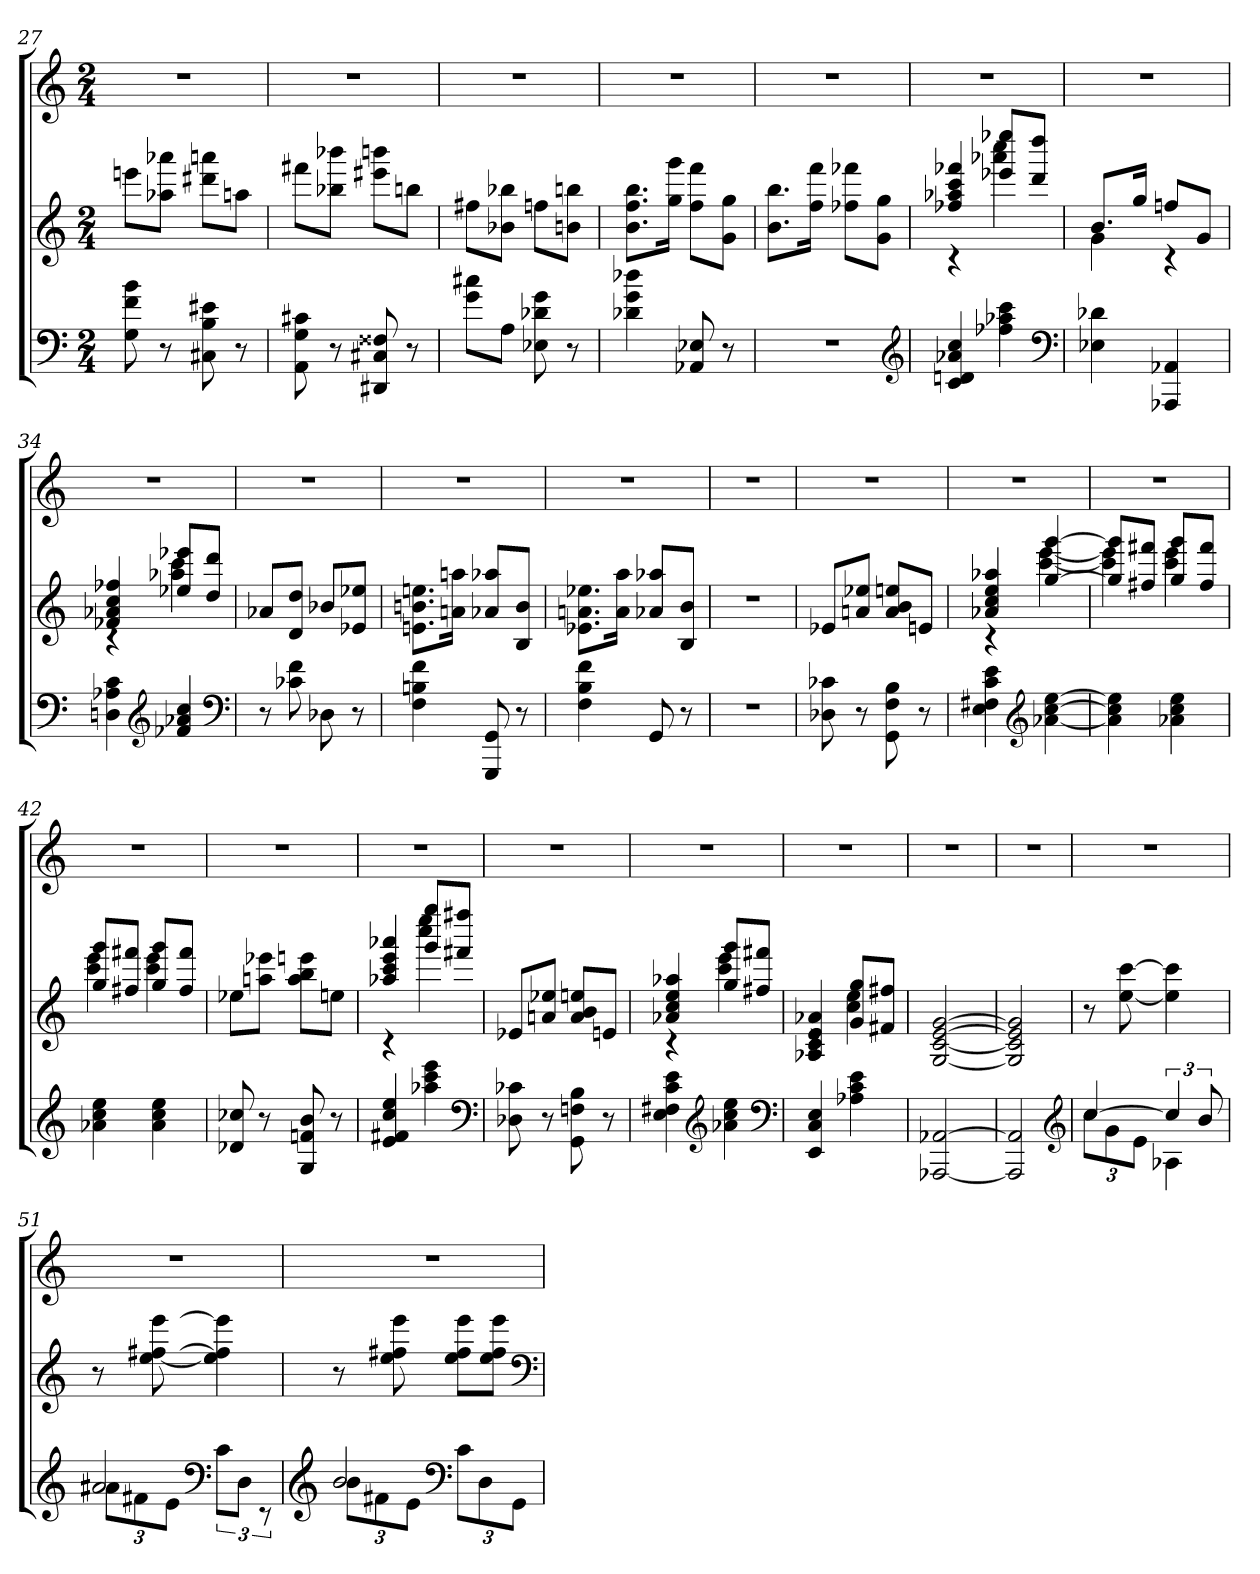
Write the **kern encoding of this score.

**kern	**kern	**kern
*part3	*part2	*part1
*staff3	*staff2	*staff1
*clefF4	*clefG2	*clefG2
*k[]	*k[]	*k[]
*C:	*C:	*C:
*M2/4	*M2/4	*M2/4
=27	=27	=27
8G 8f 8b	8eeenL	2r
8r	8aa-X 8aaa-XJ	.
8C#X 8B 8e#X	8ddd#X 8aaanL	.
8r	8aanJ	.
=28	=28	=28
8AA 8G 8c#X	8fff#XL	2r
8r	8bb-X 8bbb-XJ	.
8DD#X 8C#X 8F##X	8eee#X 8bbbnL	.
8r	8bbnJ	.
=29	=29	=29
8g 8cc#XL	8ff#XL	2r
8AJ	8b-X 8bb-XJ	.
8E-X 8d-X 8g	8ffnL	.
8r	8bn 8bbnJ	.
=30	=30	=30
4d-X 4g 4dd-X	8.b 8.ff 8.bbL	2r
.	16gg 16gggJk	.
8AA-X 8E-X	8ff 8fffL	.
8r	8g 8ggJ	.
=31	=31	=31
2r	8.b 8.bbL	2r
.	16ff 16fffJk	.
.	8ff-X 8fff-XL	.
.	8g 8ggJ	.
*clefG2	*	*
=32	=32	=32
*	*^	*
4c 4dn 4a-X 4cc	4ff-X 4aa-X 4ccc 4fff-X	4rc	2r
4ff-X 4aa-X 4ccc	8eee-X 8eeee-XL	4aaa-X 4cccc	.
.	8ddd 8ddddJ	.	.
*clefF4	*	*	*
=33	=33	=33	=33
4E-X 4d-X	8.bL	4g	2r
.	16ggJk	.	.
4AAA-X 4AA-X	8ffnL	4rc	.
.	8gJ	.	.
=34	=34	=34	=34
4Dn 4A-X 4c	4f-X 4a-X 4cc 4ff-X	4rc	2r
*clefG2	*	*	*
4f-X 4a-X 4cc	8ee-X 8eee-XL	4aa-X 4ccc	.
.	8dd 8dddJ	.	.
*	*v	*v	*
*clefF4	*	*
=35	=35	=35
8r	8a-XL	2r
8c-X 8f	8d 8ddJ	.
8D-X	8b-XL	.
8r	8e-X 8ee-XJ	.
=36	=36	=36
4F 4Bn 4f	8.en 8.bn 8.eenL	2r
.	16an 16aanJk	.
8GGG 8GG	8a-X 8aa-XL	.
8r	8B 8bJ	.
=37	=37	=37
4F 4B 4f	8.e-X 8.an 8.ee-XL	2r
.	16a 16aaJk	.
8GG	8a-X 8aa-XL	.
8r	8B 8bJ	.
=38	=38	=38
2r	2r	2r
=39	=39	=39
8D-X 8c-X	8e-XL	2r
8r	8an 8ee-XJ	.
8GG 8F 8B	8a 8b 8eenL	.
8r	8enJ	.
=40	=40	=40
*	*^	*
4E 4F#X 4c 4e	4a-X 4cc 4ee 4aa-X	4rc	2r
*clefG2	*	*	*
[4a-X [4cc [4ee	[4gg [4ggg	[4ccc [4eee	.
=41	=41	=41	=41
4a-] 4cc] 4ee]	8gg] 8ggg]L	4ccc] 4eee]	2r
.	8ff#X 8fff#XJ	.	.
4a-X 4cc 4ee	8gg 8gggL	4ccc 4eee	.
.	8ff# 8fff#J	.	.
=42	=42	=42	=42
4a-X 4cc 4ee	8gg 8gggL	4ccc 4eee	2r
.	8ff#X 8fff#XJ	.	.
4a- 4cc 4ee	8gg 8gggL	4ccc 4eee	.
.	8ff# 8fff#J	.	.
*	*v	*v	*
=43	=43	=43
8d-X 8cc-X	8ee-XL	2r
8r	8aan 8eee-XJ	.
8G 8fn 8b	8aa 8bb 8eeenL	.
8r	8eenJ	.
=44	=44	=44
*	*^	*
4e 4f#X 4cc 4ee	4aa-X 4ccc 4eee 4aaa-X	4rc	2r
4aa-X 4ccc 4eee	8ggg 8ggggL	4cccc 4eeee	.
.	8fff#X 8ffff#XJ	.	.
*	*v	*v	*
*clefF4	*	*
=45	=45	=45
8D-X 8c-X	8e-XL	2r
8r	8an 8ee-XJ	.
8GG 8Fn 8B	8a 8b 8eenL	.
8r	8enJ	.
=46	=46	=46
*	*^	*
4E 4F#X 4c 4e	4a-X 4cc 4ee 4aa-X	4rc	2r
*clefG2	*	*	*
4a-X 4cc 4ee	8gg 8gggL	4ccc 4eee	.
.	8ff#X 8fff#XJ	.	.
*clefF4	*	*	*
=47	=47	=47	=47
4EE 4C 4E	4A-X 4c 4e 4a-X	4rc	2r
4A-X 4c 4e	8g 8ggL	4cc 4ee	.
.	8f#X 8ff#XJ	.	.
*	*v	*v	*
=48	=48	=48
[2AAA-X [2AA-X	[2G [2c [2e [2g	2r
=49	=49	=49
2AAA-] 2AA-]	2G] 2c] 2e] 2g]	2r
*clefG2	*	*
=50	=50	=50
*^	*	*
[4cc	12ccL	8r	2r
.	12g	.	.
.	.	[8ee [8ccc	.
.	12eJ	.	.
6cc]	4A-X	4ee] 4ccc]	.
12b	.	.	.
=51	=51	=51	=51
2a#X	12a#XL	8r	2r
.	12f#X	.	.
.	.	[8ee [8ff#X [8eee	.
.	12eJ	.	.
*clefF4	*	*	*
.	12cL	4ee] 4ff#] 4eee]	.
.	12DJ	.	.
.	12rEE	.	.
=52	=52	=52	=52
*clefG2	*	*	*
2b	12bL	8r	2r
.	12f#X	.	.
.	.	8ee 8ff#X 8eee	.
.	12eJ	.	.
*clefF4	*	*	*
.	12cL	8ee 8ff# 8eeeL	.
.	12D	.	.
.	.	8ee 8ff# 8eeeJ	.
.	12GGJ	.	.
*v	*v	*	*
*	*clefF4	*
=	=	=
*-	*-	*-
